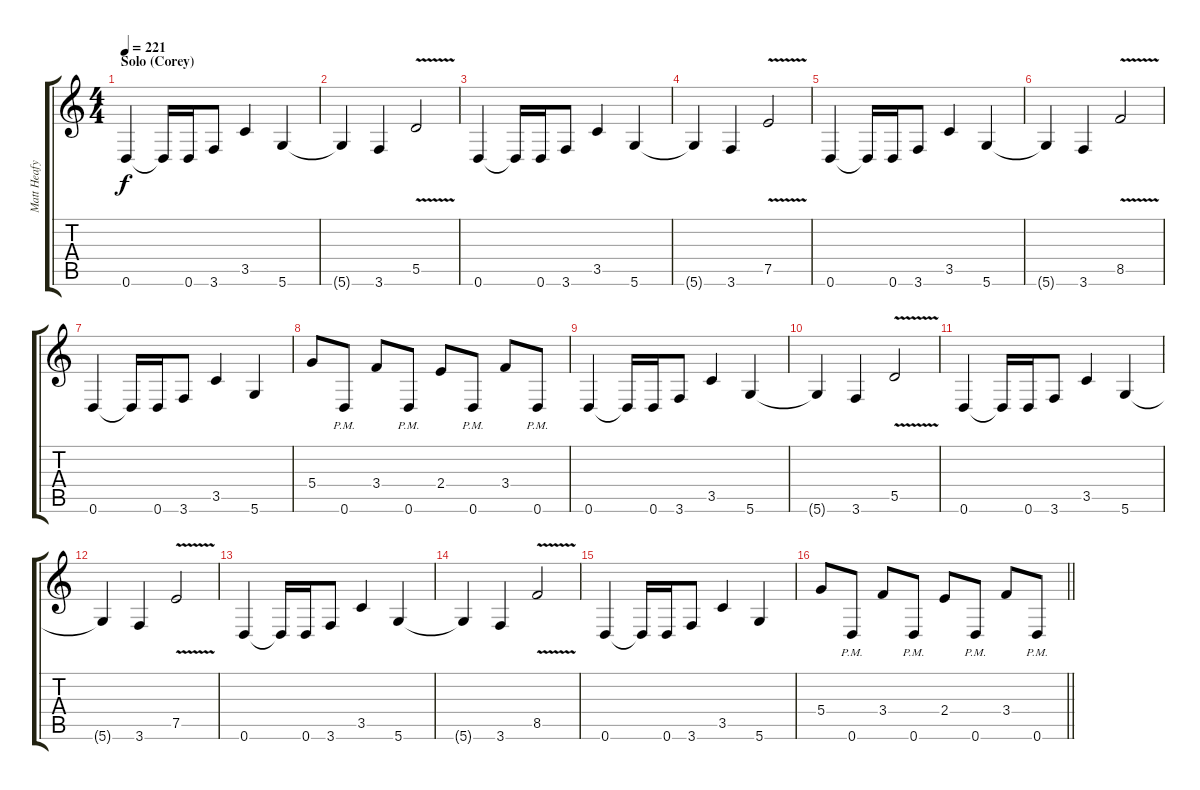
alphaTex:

\track ("Matt Heafy" "Matt Heafy") {instrument distortionguitar}
\staff {score tabs}
\tuning (E4 B3 G3 D3 A2 D2) {hide}
\ts (4 4)
\section ("" "Solo (Corey)")
\tempo 221
\clef g2
\ks c
0.6.4{dy f} 0.6{t}.16 0.6.16 3.6.8 3.5.4 5.6.4 |
5.6{t}.4 3.6.4 5.5{v}.2 |
0.6.4 0.6{t}.16 0.6.16 3.6.8 3.5.4 5.6.4 |
5.6{t}.4 3.6.4 7.5{v}.2 |
0.6.4 0.6{t}.16 0.6.16 3.6.8 3.5.4 5.6.4 |
5.6{t}.4 3.6.4 8.5{v}.2 |
0.6.4 0.6{t}.16 0.6.16 3.6.8 3.5.4 5.6.4 |
5.4.8 0.6{pm}.8 3.4.8 0.6{pm}.8 2.4.8 0.6{pm}.8 3.4.8 0.6{pm}.8 |
0.6.4 0.6{t}.16 0.6.16 3.6.8 3.5.4 5.6.4 |
5.6{t}.4 3.6.4 5.5{v}.2 |
0.6.4 0.6{t}.16 0.6.16 3.6.8 3.5.4 5.6.4 |
5.6{t}.4 3.6.4 7.5{v}.2 |
0.6.4 0.6{t}.16 0.6.16 3.6.8 3.5.4 5.6.4 |
5.6{t}.4 3.6.4 8.5{v}.2 |
0.6.4 0.6{t}.16 0.6.16 3.6.8 3.5.4 5.6.4 |
\barLineRight lightlight
5.4.8 0.6{pm}.8 3.4.8 0.6{pm}.8 2.4.8 0.6{pm}.8 3.4.8 0.6{pm}.8
